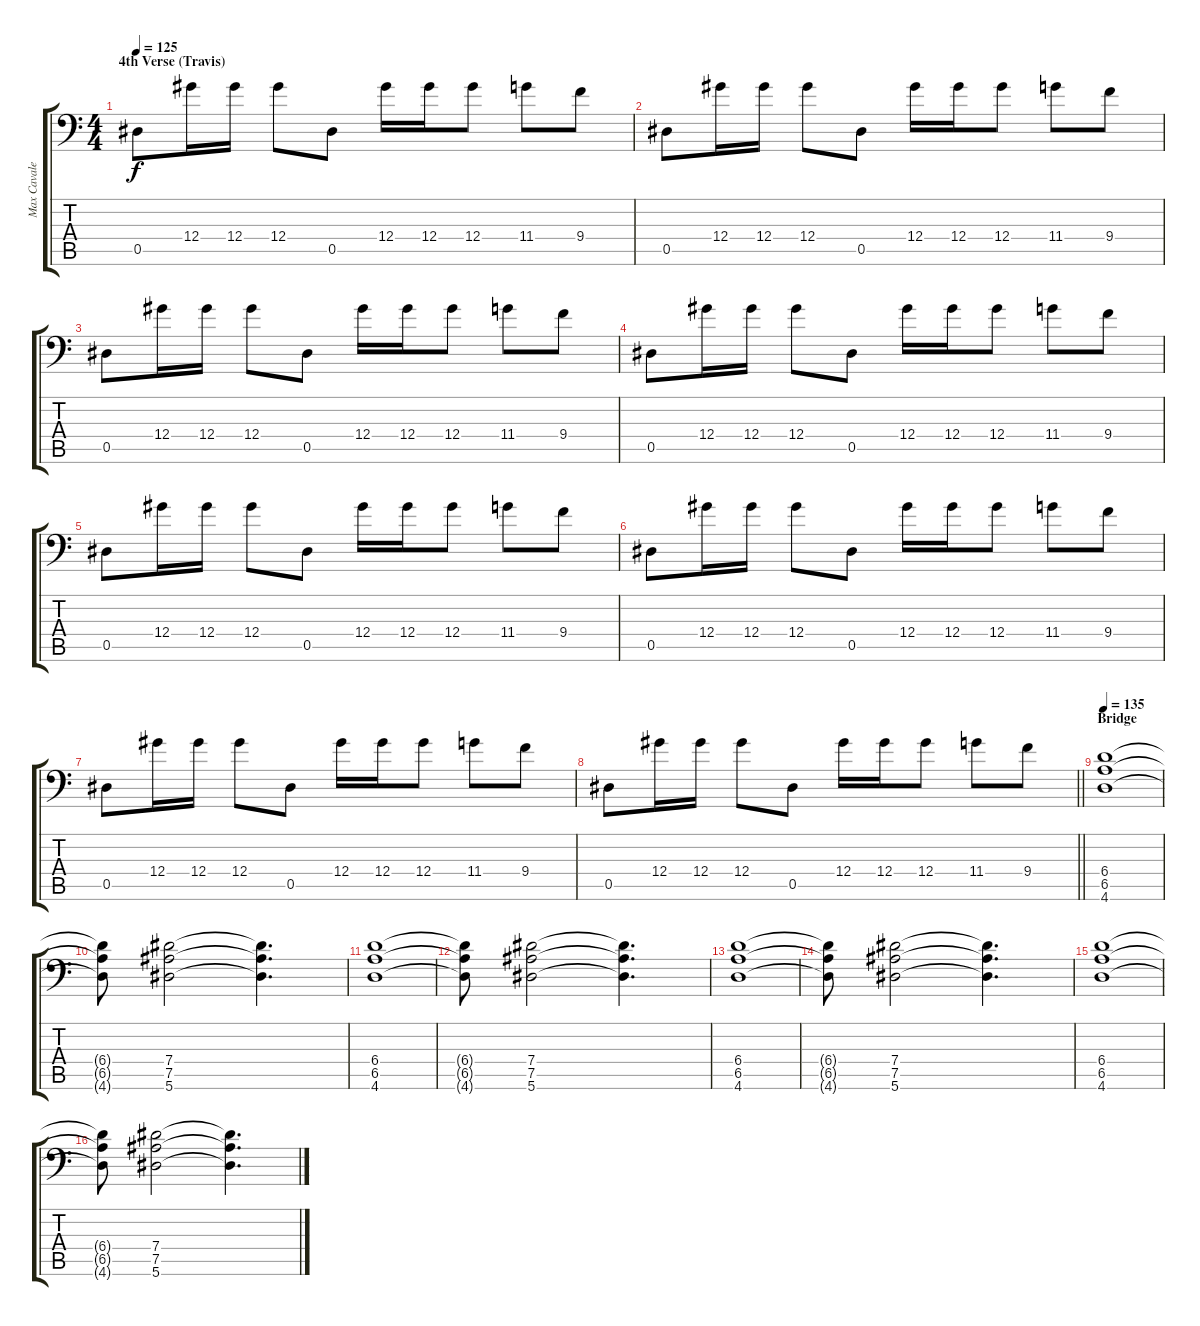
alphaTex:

\track ("Max Cavalera" "Max Cavale") {instrument distortionguitar}
\staff {score tabs}
\tuning (Bb3 F3 Db3 Ab2 Eb2 Bb1) {hide}
\ts (4 4)
\section ("" "4th Verse (Travis)")
\tempo 125
\clef f4
\ks c
0.5.8{dy f} 12.4.16 12.4.16 12.4.8 0.5.8 12.4.16 12.4.16 12.4.8 11.4.8 9.4.8 |
0.5.8 12.4.16 12.4.16 12.4.8 0.5.8 12.4.16 12.4.16 12.4.8 11.4.8 9.4.8 |
0.5.8 12.4.16 12.4.16 12.4.8 0.5.8 12.4.16 12.4.16 12.4.8 11.4.8 9.4.8 |
0.5.8 12.4.16 12.4.16 12.4.8 0.5.8 12.4.16 12.4.16 12.4.8 11.4.8 9.4.8 |
0.5.8 12.4.16 12.4.16 12.4.8 0.5.8 12.4.16 12.4.16 12.4.8 11.4.8 9.4.8 |
0.5.8 12.4.16 12.4.16 12.4.8 0.5.8 12.4.16 12.4.16 12.4.8 11.4.8 9.4.8 |
0.5.8 12.4.16 12.4.16 12.4.8 0.5.8 12.4.16 12.4.16 12.4.8 11.4.8 9.4.8 |
\barLineRight lightlight
0.5.8 12.4.16 12.4.16 12.4.8 0.5.8 12.4.16 12.4.16 12.4.8 11.4.8 9.4.8 |
\section ("" "Bridge")
\tempo 135
(6.4 6.5 4.6).1{balance 6} |
(6.4{t} 6.5{t} 4.6{t}).8 (7.4 7.5 5.6).2 (7.4{t} 7.5{t} 5.6{t}).4{d} |
(6.4 6.5 4.6).1 |
(6.4{t} 6.5{t} 4.6{t}).8 (7.4 7.5 5.6).2 (7.4{t} 7.5{t} 5.6{t}).4{d} |
(6.4 6.5 4.6).1 |
(6.4{t} 6.5{t} 4.6{t}).8 (7.4 7.5 5.6).2 (7.4{t} 7.5{t} 5.6{t}).4{d} |
(6.4 6.5 4.6).1 |
(6.4{t} 6.5{t} 4.6{t}).8 (7.4 7.5 5.6).2 (7.4{t} 7.5{t} 5.6{t}).4{d}
